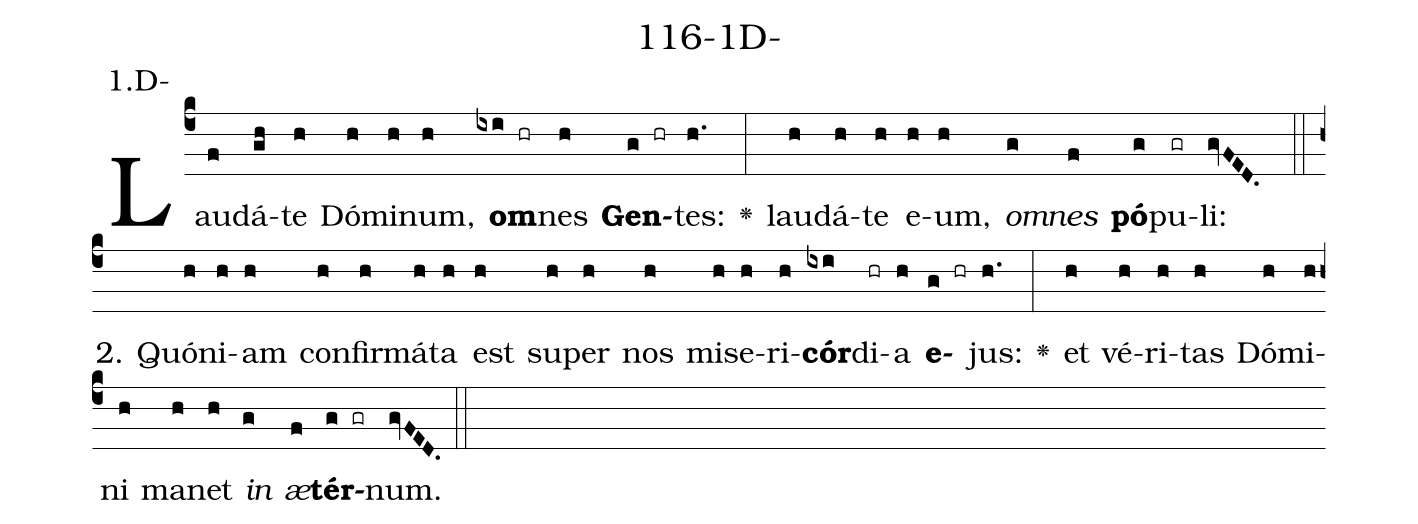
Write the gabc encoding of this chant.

name: 116-1D-;
annotation: 1.D-;
%%
(c4)Lau(f)dá(gh)te(h) Dó(h)mi(h)num,(h) <b>om</b>(ixi hr)nes(h) <b>Gen</b>(g hr)tes:(h.) <v>\greheightstar</v>(:) lau(h)dá(h)te(h) e(h)um,(h) <i>om</i>(g)<i>nes</i>(f) <b>pó</b>(g)pu(gr)li:(gvFED.) (::)
2. Quón(h)i(h)am(h) con(h)fir(h)má(h)ta(h) est(h) su(h)per(h) nos(h) mi(h)se(h)ri(h)<b>cór</b>(ixi)di(hr)a(h) <b>e</b>(g hr)jus:(h.) <v>\greheightstar</v>(:) et(h) vé(h)ri(h)tas(h) Dó(h)mi(h)ni(h) ma(h)net(h) <i>in</i>(g) <i>æ</i>(f)<b>tér</b>(g gr)num.(gvFED.) (::)
